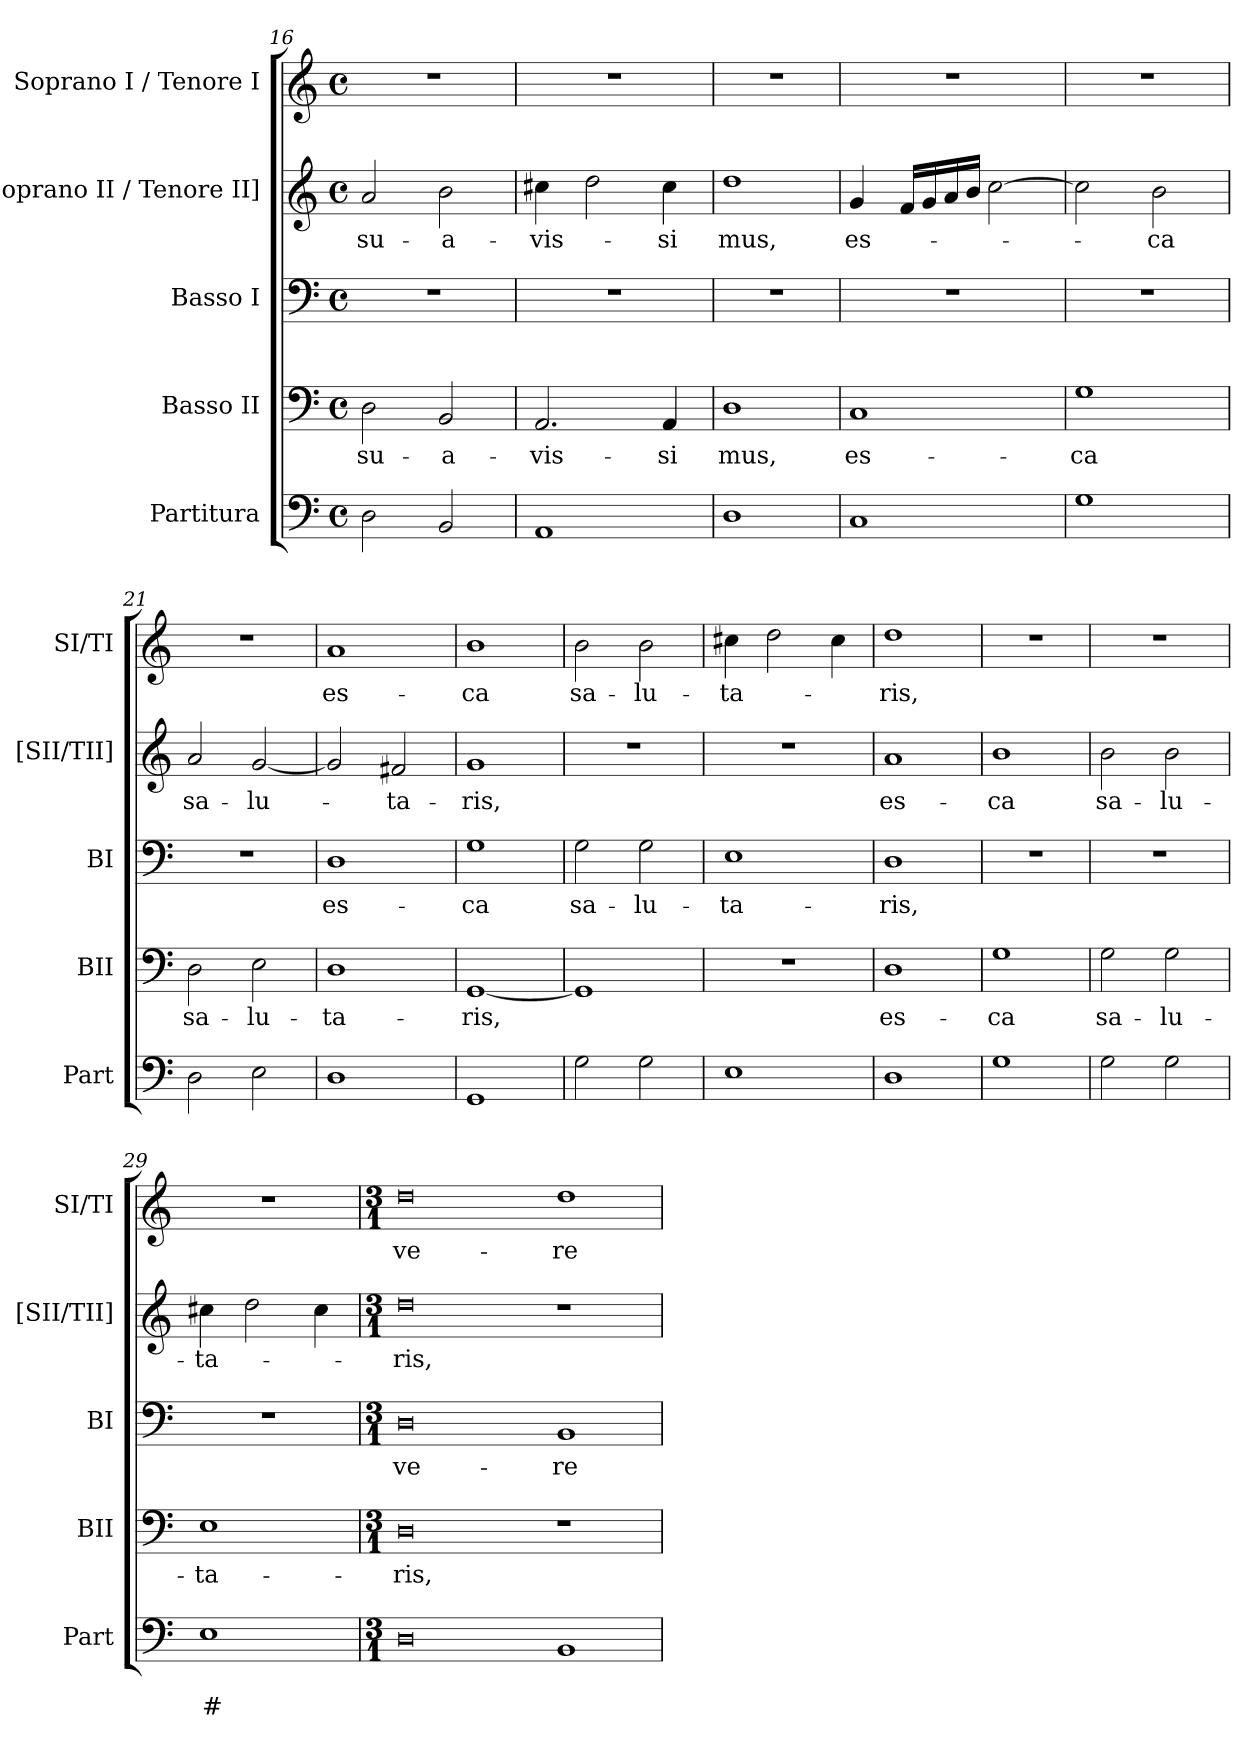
**kern	**text	**text	**kern	**text	**kern	**text	**kern	**text	**kern	**text
*part5	*part5	*part5	*part4	*part4	*part3	*part3	*part2	*part2	*part1	*part1
*staff5	*staff5	*staff5	*staff4	*staff4	*staff3	*staff3	*staff2	*staff2	*staff1	*staff1
*I"Partitura	*	*	*I"Basso II	*	*I"Basso I	*	*I"[Soprano II / Tenore II]	*	*I"Soprano I / Tenore I	*
*I'Part	*	*	*I'BII	*	*I'BI	*	*I'[SII/TII]	*	*I'SI/TI	*
*clefF4	*	*	*clefF4	*	*clefF4	*	*clefG2	*	*clefG2	*
*k[]	*	*	*k[]	*	*k[]	*	*k[]	*	*k[]	*
*M4/4	*	*	*M4/4	*	*M4/4	*	*M4/4	*	*M4/4	*
*met(c)	*	*	*met(c)	*	*met(c)	*	*met(c)	*	*met(c)	*
=16	=16	=16	=16	=16	=16	=16	=16	=16	=16	=16
2D\	.	.	2D\	su-	1r	.	2a/	su-	1r	.
2BB/	.	.	2BB/	-a-	.	.	2b\	-a-	.	.
=17	=17	=17	=17	=17	=17	=17	=17	=17	=17	=17
1AA	.	.	2.AA/	-vis-	1r	.	4cc#X\	-vis-	1r	.
.	.	.	.	.	.	.	2dd\	.	.	.
.	.	.	4AA/	-si	.	.	4cc#\	-si	.	.
=18	=18	=18	=18	=18	=18	=18	=18	=18	=18	=18
1D	.	.	1D	mus,	1r	.	1dd	mus,	1r	.
=19	=19	=19	=19	=19	=19	=19	=19	=19	=19	=19
1C	.	.	1C	es-	1r	.	4g/	es-	1r	.
.	.	.	.	.	.	.	16f/LL	.	.	.
.	.	.	.	.	.	.	16g/	.	.	.
.	.	.	.	.	.	.	16a/	.	.	.
.	.	.	.	.	.	.	16b/JJ	.	.	.
.	.	.	.	.	.	.	[2cc\	.	.	.
=20	=20	=20	=20	=20	=20	=20	=20	=20	=20	=20
1G	.	.	1G	-ca	1r	.	2cc\]	.	1r	.
.	.	.	.	.	.	.	2b\	-ca	.	.
=21	=21	=21	=21	=21	=21	=21	=21	=21	=21	=21
2D\	.	.	2D\	sa-	1r	.	2a/	sa-	1r	.
2E\	.	.	2E\	-lu-	.	.	[2g/	-lu-	.	.
=22	=22	=22	=22	=22	=22	=22	=22	=22	=22	=22
1D	.	.	1D	-ta-	1D	es-	2g/]	.	1a	es-
.	.	.	.	.	.	.	2f#X/	-ta-	.	.
=23	=23	=23	=23	=23	=23	=23	=23	=23	=23	=23
1GG	.	.	[1GG	-ris,	1G	-ca	1g	-ris,	1b	-ca
=24	=24	=24	=24	=24	=24	=24	=24	=24	=24	=24
2G\	.	.	1GG]	.	2G\	sa-	1r	.	2b\	sa-
2G\	.	.	.	.	2G\	-lu-	.	.	2b\	-lu-
=25	=25	=25	=25	=25	=25	=25	=25	=25	=25	=25
1E	.	.	1r	.	1E	-ta-	1r	.	4cc#X\	-ta-
.	.	.	.	.	.	.	.	.	2dd\	.
.	.	.	.	.	.	.	.	.	4cc#\	.
=26	=26	=26	=26	=26	=26	=26	=26	=26	=26	=26
1D	.	.	1D	es-	1D	-ris,	1a	es-	1dd	-ris,
=27	=27	=27	=27	=27	=27	=27	=27	=27	=27	=27
1G	.	.	1G	-ca	1r	.	1b	-ca	1r	.
=28	=28	=28	=28	=28	=28	=28	=28	=28	=28	=28
2G\	.	.	2G\	sa-	1r	.	2b\	sa-	1r	.
2G\	.	.	2G\	-lu-	.	.	2b\	-lu-	.	.
=29	=29	=29	=29	=29	=29	=29	=29	=29	=29	=29
1E	.	#	1E	-ta-	1r	.	4cc#X\	-ta-	1r	.
.	.	.	.	.	.	.	2dd\	.	.	.
.	.	.	.	.	.	.	4cc#\	.	.	.
=30	=30	=30	=30	=30	=30	=30	=30	=30	=30	=30
*M3/1	*	*	*M3/1	*	*M3/1	*	*M3/1	*	*M3/1	*
*	*	*	*	*	*	*	*	*	*MM480	*
0D	.	.	0D	-ris,	0D	ve-	0dd	-ris,	0dd	ve-
1BB	.	.	1r	.	1BB	-re	1r	.	1dd	-re
=	=	=	=	=	=	=	=	=	=	=
*-	*-	*-	*-	*-	*-	*-	*-	*-	*-	*-
